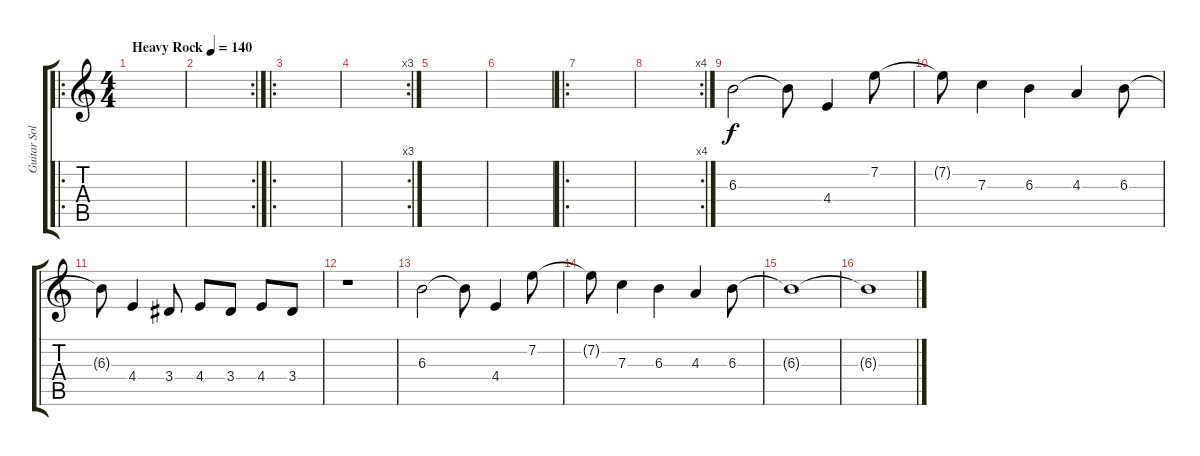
\track ("Guitar Solo" "Guitar Sol") {instrument overdrivenguitar}
\staff {score tabs}
\tuning (D4 A3 F3 C3 G2 D2) {hide}
\ro
\ts (4 4)
\tempo (140 "Heavy Rock")
\clef g2
\ks c
|
\rc 2
|
\ro
|
\rc 3
|
|
|
\ro
|
\rc 4
|
6.3.2 6.3{t}.8 4.4.4 7.2.8 |
7.2{t}.8 7.3.4 6.3.4 4.3.4 6.3.8 |
6.3{t}.8 4.4.4 3.4.8 4.4.8 3.4.8 4.4.8 3.4.8 |
r.1 |
6.3.2 6.3{t}.8 4.4.4 7.2.8 |
7.2{t}.8 7.3.4 6.3.4 4.3.4 6.3.8 |
6.3{t}.1 |
6.3{t}.1
